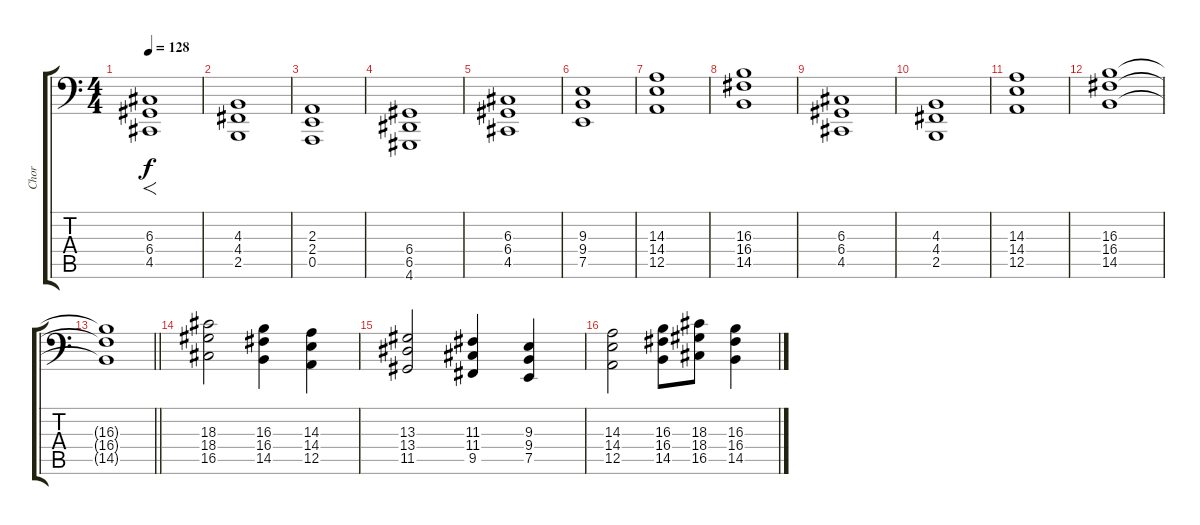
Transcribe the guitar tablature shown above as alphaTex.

\track ("Chor" "Chor") {instrument stringensemble1}
\staff {score tabs}
\tuning (E3 B2 G2 D2 A1 E1) {hide}
\ts (4 4)
\tempo 128
\clef f4
\ks c
(6.3 6.4 4.5).1{f dy f} |
(4.3 4.4 2.5).1 |
(2.3 2.4 0.5).1 |
(6.4 6.5 4.6).1 |
(6.3 6.4 4.5).1 |
(9.3 9.4 7.5).1 |
(14.3 14.4 12.5).1 |
(16.3 16.4 14.5).1 |
(6.3 6.4 4.5).1 |
(4.3 4.4 2.5).1 |
(14.3 14.4 12.5).1 |
(16.3 16.4 14.5).1 |
\barLineRight lightlight
(16.3{t} 16.4{t} 14.5{t}).1 |
(18.3 18.4 16.5).2 (16.3 16.4 14.5).4 (14.3 14.4 12.5).4 |
(13.3 13.4 11.5).2 (11.3 11.4 9.5).4 (9.3 9.4 7.5).4 |
(14.3 14.4 12.5).2 (16.3 16.4 14.5).8 (18.3 18.4 16.5).8 (16.3 16.4 14.5).4
